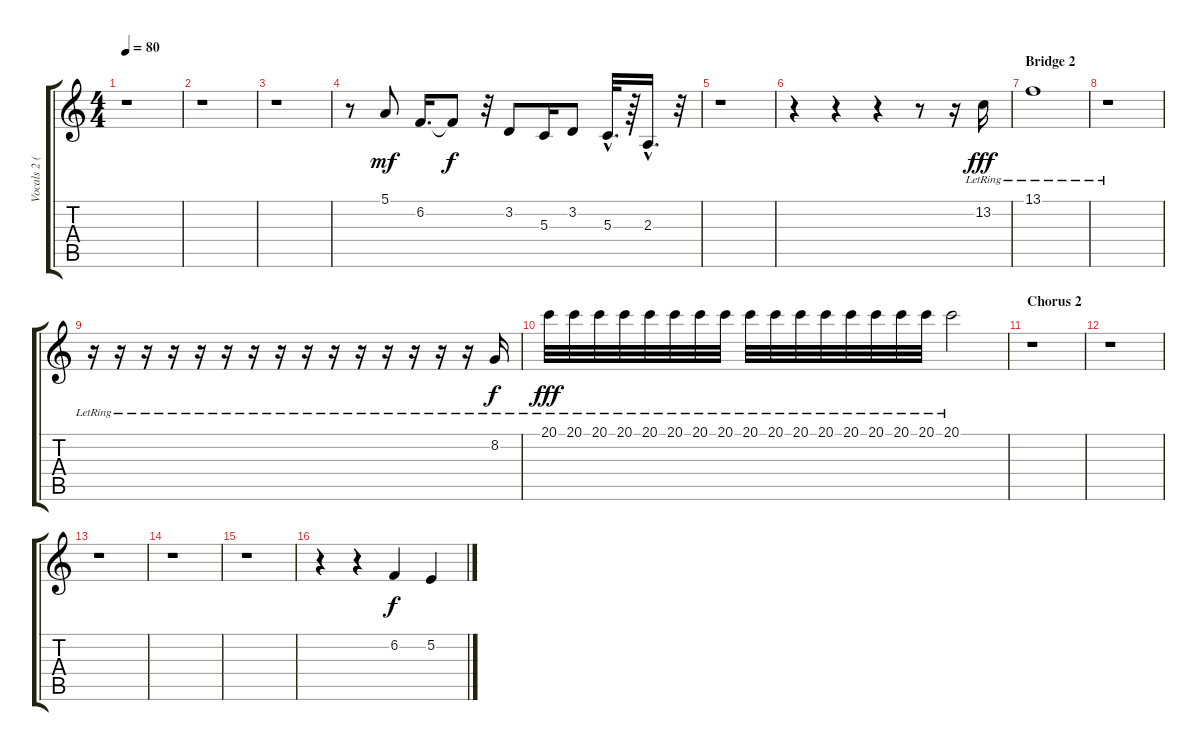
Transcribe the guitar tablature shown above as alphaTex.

\track ("Vocals 2 (Avril Lavigne)" "Vocals 2 (") {instrument tenorsax}
\staff {score tabs}
\tuning (E4 B3 G3 D3 A2 E2) {hide}
\ts (4 4)
\tempo 80
\clef g2
\ks c
r.1{dy f} |
r.1 |
r.1 |
r.8{volume 13 instrument tenorsax} 5.1.8{dy mf} 6.2.16{d} 6.2{t}.8{dy f} r.32 3.2.8 5.3.16 3.2.8 5.3{hac}.32{d} r.64 2.3{hac}.16{d} r.32 |
r.1 |
r.4 r.4 r.4 r.8 r.16 13.2{lr}.16{dy fff instrument overdrivenguitar} |
\section ("" "Bridge 2")
13.1{lr}.1{volume 3} |
r.1 |
r.16 r.16 r.16 r.16 r.16 r.16 r.16 r.16 r.16 r.16 r.16 r.16 r.16 r.16 r.16 8.2{lr}.16{dy f instrument overdrivenguitar} |
20.1{lr}.32{dy fff volume 16 instrument reversecymbal} 20.1{lr}.32 20.1{lr}.32 20.1{lr}.32 20.1{lr}.32 20.1{lr}.32 20.1{lr}.32 20.1{lr}.32 20.1{lr}.32 20.1{lr}.32 20.1{lr}.32 20.1{lr}.32 20.1{lr}.32 20.1{lr}.32 20.1{lr}.32 20.1{lr}.32 20.1{lr}.2 |
\section ("" "Chorus 2")
r.1 |
r.1 |
r.1 |
r.1 |
r.1 |
r.4{volume 16 instrument fx5brightness} r.4 6.2.4{dy f} 5.2.4
